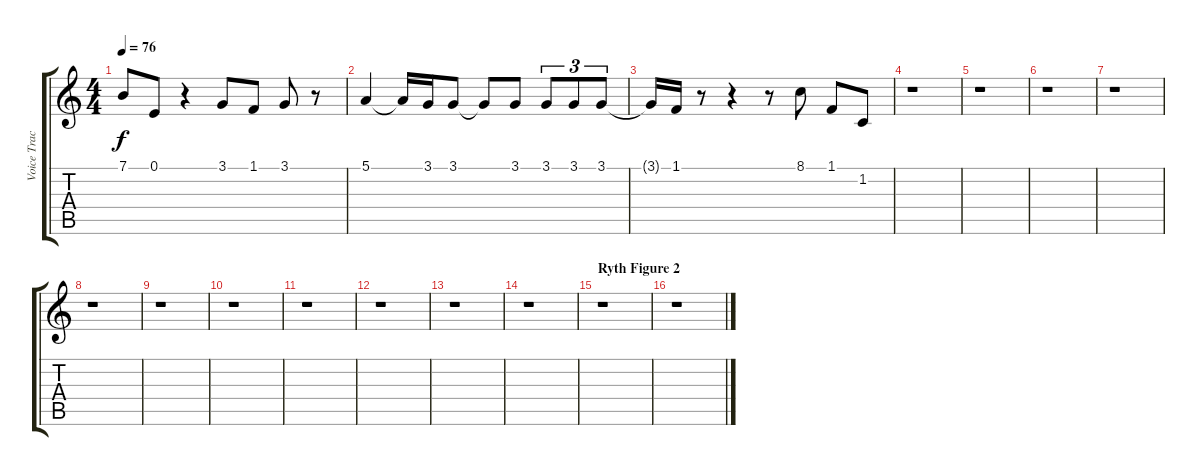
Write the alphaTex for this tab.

\track ("Voice Track" "Voice Trac") {instrument harmonica}
\staff {score tabs}
\tuning (E4 B3 G3 D3 A2 E2) {hide}
\ts (4 4)
\tempo 76
\clef g2
\ks c
7.1.8{dy f} 0.1.8 r.4 3.1.8 1.1.8 3.1.8 r.8 |
5.1.4 5.1{t}.16 3.1.16 3.1.8 3.1{t}.8 3.1.8 3.1.8{tu (3 2)} 3.1.8{tu (3 2)} 3.1.8{tu (3 2)} |
3.1{t}.16 1.1.16 r.8 r.4 r.8 8.1.8 1.1.8 1.2.8 |
r.1 |
r.1 |
r.1 |
r.1 |
r.1 |
r.1 |
r.1 |
r.1 |
r.1 |
r.1 |
r.1 |
\section ("" "Ryth Figure 2")
r.1 |
r.1
